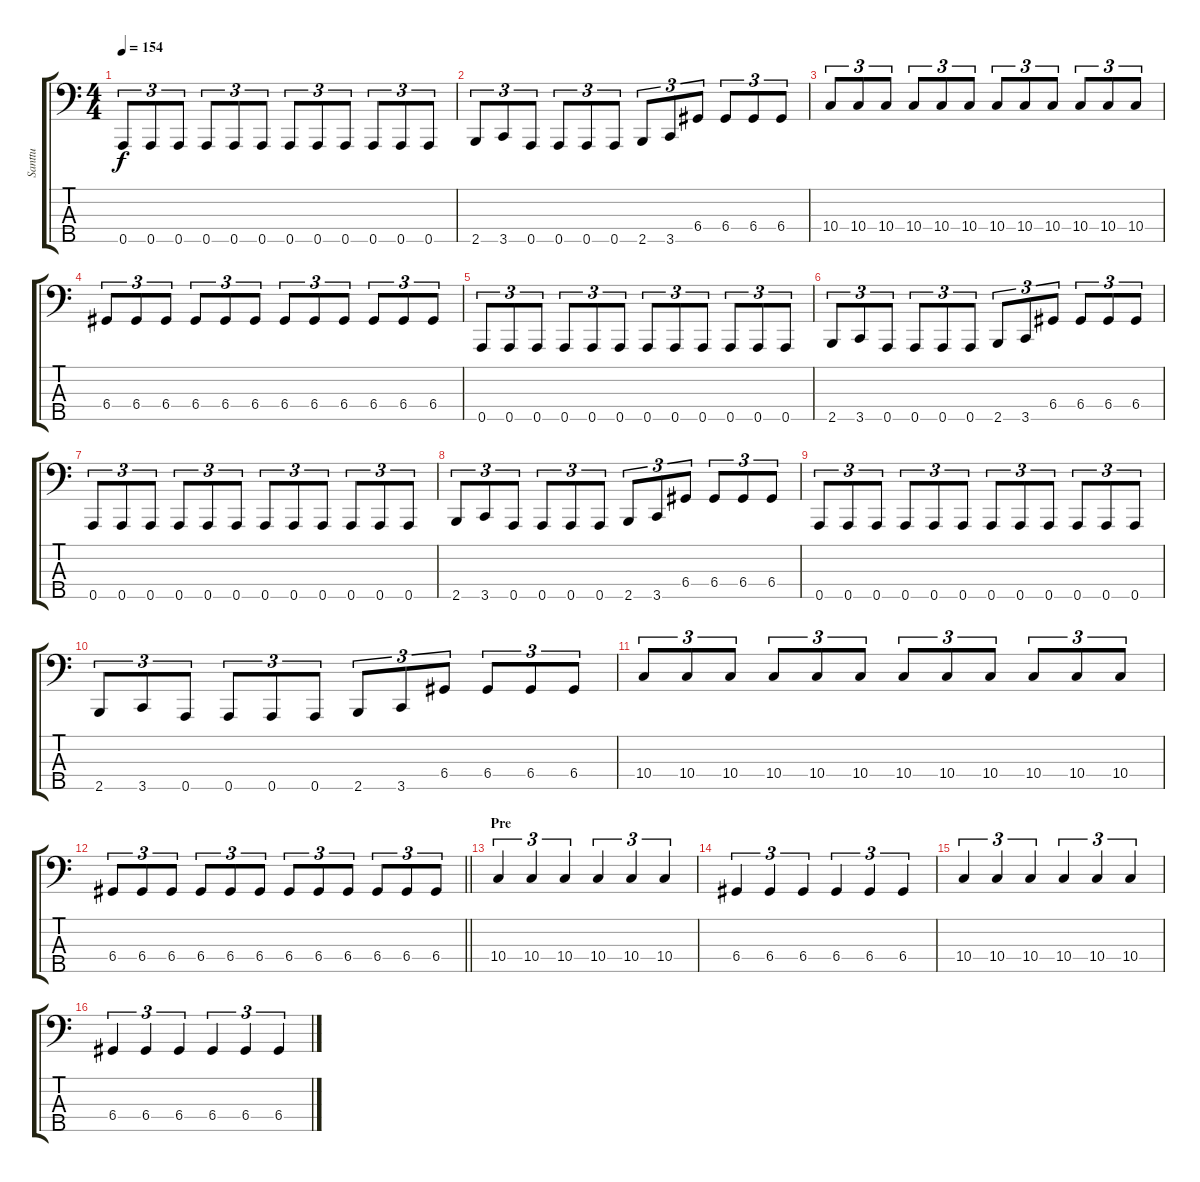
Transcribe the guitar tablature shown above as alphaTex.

\track ("Santtu" "Santtu") {instrument electricbasspick}
\staff {score tabs}
\tuning (G2 D2 A1 D1 A0) {hide}
\ts (4 4)
\tempo 154
\clef f4
\ks c
0.5.8{tu (3 2) dy f} 0.5.8{tu (3 2)} 0.5.8{tu (3 2)} 0.5.8{tu (3 2)} 0.5.8{tu (3 2)} 0.5.8{tu (3 2)} 0.5.8{tu (3 2)} 0.5.8{tu (3 2)} 0.5.8{tu (3 2)} 0.5.8{tu (3 2)} 0.5.8{tu (3 2)} 0.5.8{tu (3 2)} |
2.5.8{tu (3 2)} 3.5.8{tu (3 2)} 0.5.8{tu (3 2)} 0.5.8{tu (3 2)} 0.5.8{tu (3 2)} 0.5.8{tu (3 2)} 2.5.8{tu (3 2)} 3.5.8{tu (3 2)} 6.4.8{tu (3 2)} 6.4.8{tu (3 2)} 6.4.8{tu (3 2)} 6.4.8{tu (3 2)} |
10.4.8{tu (3 2)} 10.4.8{tu (3 2)} 10.4.8{tu (3 2)} 10.4.8{tu (3 2)} 10.4.8{tu (3 2)} 10.4.8{tu (3 2)} 10.4.8{tu (3 2)} 10.4.8{tu (3 2)} 10.4.8{tu (3 2)} 10.4.8{tu (3 2)} 10.4.8{tu (3 2)} 10.4.8{tu (3 2)} |
6.4.8{tu (3 2)} 6.4.8{tu (3 2)} 6.4.8{tu (3 2)} 6.4.8{tu (3 2)} 6.4.8{tu (3 2)} 6.4.8{tu (3 2)} 6.4.8{tu (3 2)} 6.4.8{tu (3 2)} 6.4.8{tu (3 2)} 6.4.8{tu (3 2)} 6.4.8{tu (3 2)} 6.4.8{tu (3 2)} |
0.5.8{tu (3 2)} 0.5.8{tu (3 2)} 0.5.8{tu (3 2)} 0.5.8{tu (3 2)} 0.5.8{tu (3 2)} 0.5.8{tu (3 2)} 0.5.8{tu (3 2)} 0.5.8{tu (3 2)} 0.5.8{tu (3 2)} 0.5.8{tu (3 2)} 0.5.8{tu (3 2)} 0.5.8{tu (3 2)} |
2.5.8{tu (3 2)} 3.5.8{tu (3 2)} 0.5.8{tu (3 2)} 0.5.8{tu (3 2)} 0.5.8{tu (3 2)} 0.5.8{tu (3 2)} 2.5.8{tu (3 2)} 3.5.8{tu (3 2)} 6.4.8{tu (3 2)} 6.4.8{tu (3 2)} 6.4.8{tu (3 2)} 6.4.8{tu (3 2)} |
0.5.8{tu (3 2)} 0.5.8{tu (3 2)} 0.5.8{tu (3 2)} 0.5.8{tu (3 2)} 0.5.8{tu (3 2)} 0.5.8{tu (3 2)} 0.5.8{tu (3 2)} 0.5.8{tu (3 2)} 0.5.8{tu (3 2)} 0.5.8{tu (3 2)} 0.5.8{tu (3 2)} 0.5.8{tu (3 2)} |
2.5.8{tu (3 2)} 3.5.8{tu (3 2)} 0.5.8{tu (3 2)} 0.5.8{tu (3 2)} 0.5.8{tu (3 2)} 0.5.8{tu (3 2)} 2.5.8{tu (3 2)} 3.5.8{tu (3 2)} 6.4.8{tu (3 2)} 6.4.8{tu (3 2)} 6.4.8{tu (3 2)} 6.4.8{tu (3 2)} |
0.5.8{tu (3 2)} 0.5.8{tu (3 2)} 0.5.8{tu (3 2)} 0.5.8{tu (3 2)} 0.5.8{tu (3 2)} 0.5.8{tu (3 2)} 0.5.8{tu (3 2)} 0.5.8{tu (3 2)} 0.5.8{tu (3 2)} 0.5.8{tu (3 2)} 0.5.8{tu (3 2)} 0.5.8{tu (3 2)} |
2.5.8{tu (3 2)} 3.5.8{tu (3 2)} 0.5.8{tu (3 2)} 0.5.8{tu (3 2)} 0.5.8{tu (3 2)} 0.5.8{tu (3 2)} 2.5.8{tu (3 2)} 3.5.8{tu (3 2)} 6.4.8{tu (3 2)} 6.4.8{tu (3 2)} 6.4.8{tu (3 2)} 6.4.8{tu (3 2)} |
10.4.8{tu (3 2)} 10.4.8{tu (3 2)} 10.4.8{tu (3 2)} 10.4.8{tu (3 2)} 10.4.8{tu (3 2)} 10.4.8{tu (3 2)} 10.4.8{tu (3 2)} 10.4.8{tu (3 2)} 10.4.8{tu (3 2)} 10.4.8{tu (3 2)} 10.4.8{tu (3 2)} 10.4.8{tu (3 2)} |
\barLineRight lightlight
6.4.8{tu (3 2)} 6.4.8{tu (3 2)} 6.4.8{tu (3 2)} 6.4.8{tu (3 2)} 6.4.8{tu (3 2)} 6.4.8{tu (3 2)} 6.4.8{tu (3 2)} 6.4.8{tu (3 2)} 6.4.8{tu (3 2)} 6.4.8{tu (3 2)} 6.4.8{tu (3 2)} 6.4.8{tu (3 2)} |
\section ("" "Pre")
10.4.4{tu (3 2)} 10.4.4{tu (3 2)} 10.4.4{tu (3 2)} 10.4.4{tu (3 2)} 10.4.4{tu (3 2)} 10.4.4{tu (3 2)} |
6.4.4{tu (3 2)} 6.4.4{tu (3 2)} 6.4.4{tu (3 2)} 6.4.4{tu (3 2)} 6.4.4{tu (3 2)} 6.4.4{tu (3 2)} |
10.4.4{tu (3 2)} 10.4.4{tu (3 2)} 10.4.4{tu (3 2)} 10.4.4{tu (3 2)} 10.4.4{tu (3 2)} 10.4.4{tu (3 2)} |
6.4.4{tu (3 2)} 6.4.4{tu (3 2)} 6.4.4{tu (3 2)} 6.4.4{tu (3 2)} 6.4.4{tu (3 2)} 6.4.4{tu (3 2)}
